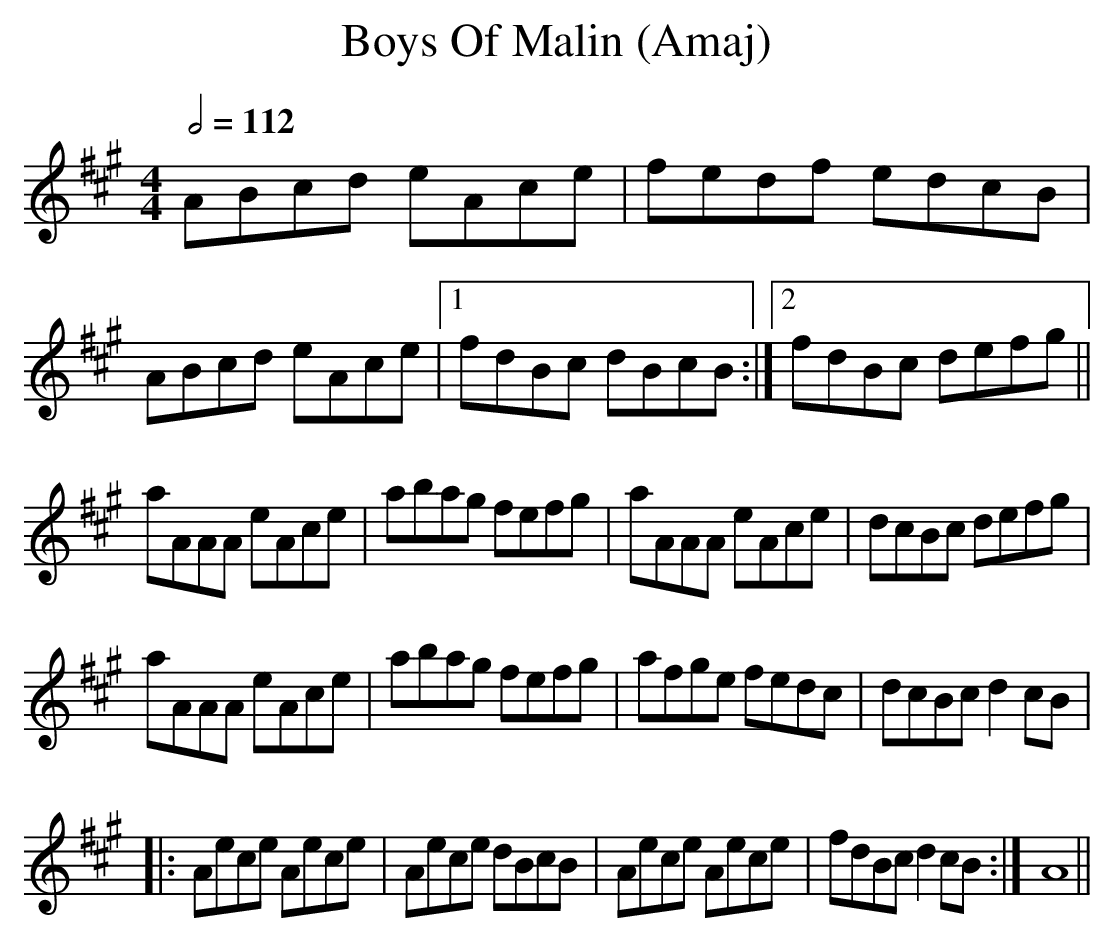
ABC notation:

X:1
T:Boys Of Malin (Amaj) %13
Q:1/2=112
M:4/4
L:1/8
K:Amaj
ABcd eAce|fedf edcB|ABcd eAce|1 fdBc dBcB:|2 fdBc defg||
aAAA eAce|abag fefg|aAAA eAce|dcBc defg|
aAAA eAce|abag fefg|afge fedc|dcBc d2cB|
|:Aece Aece|Aece dBcB|Aece Aece|fdBc d2cB:|A8||
